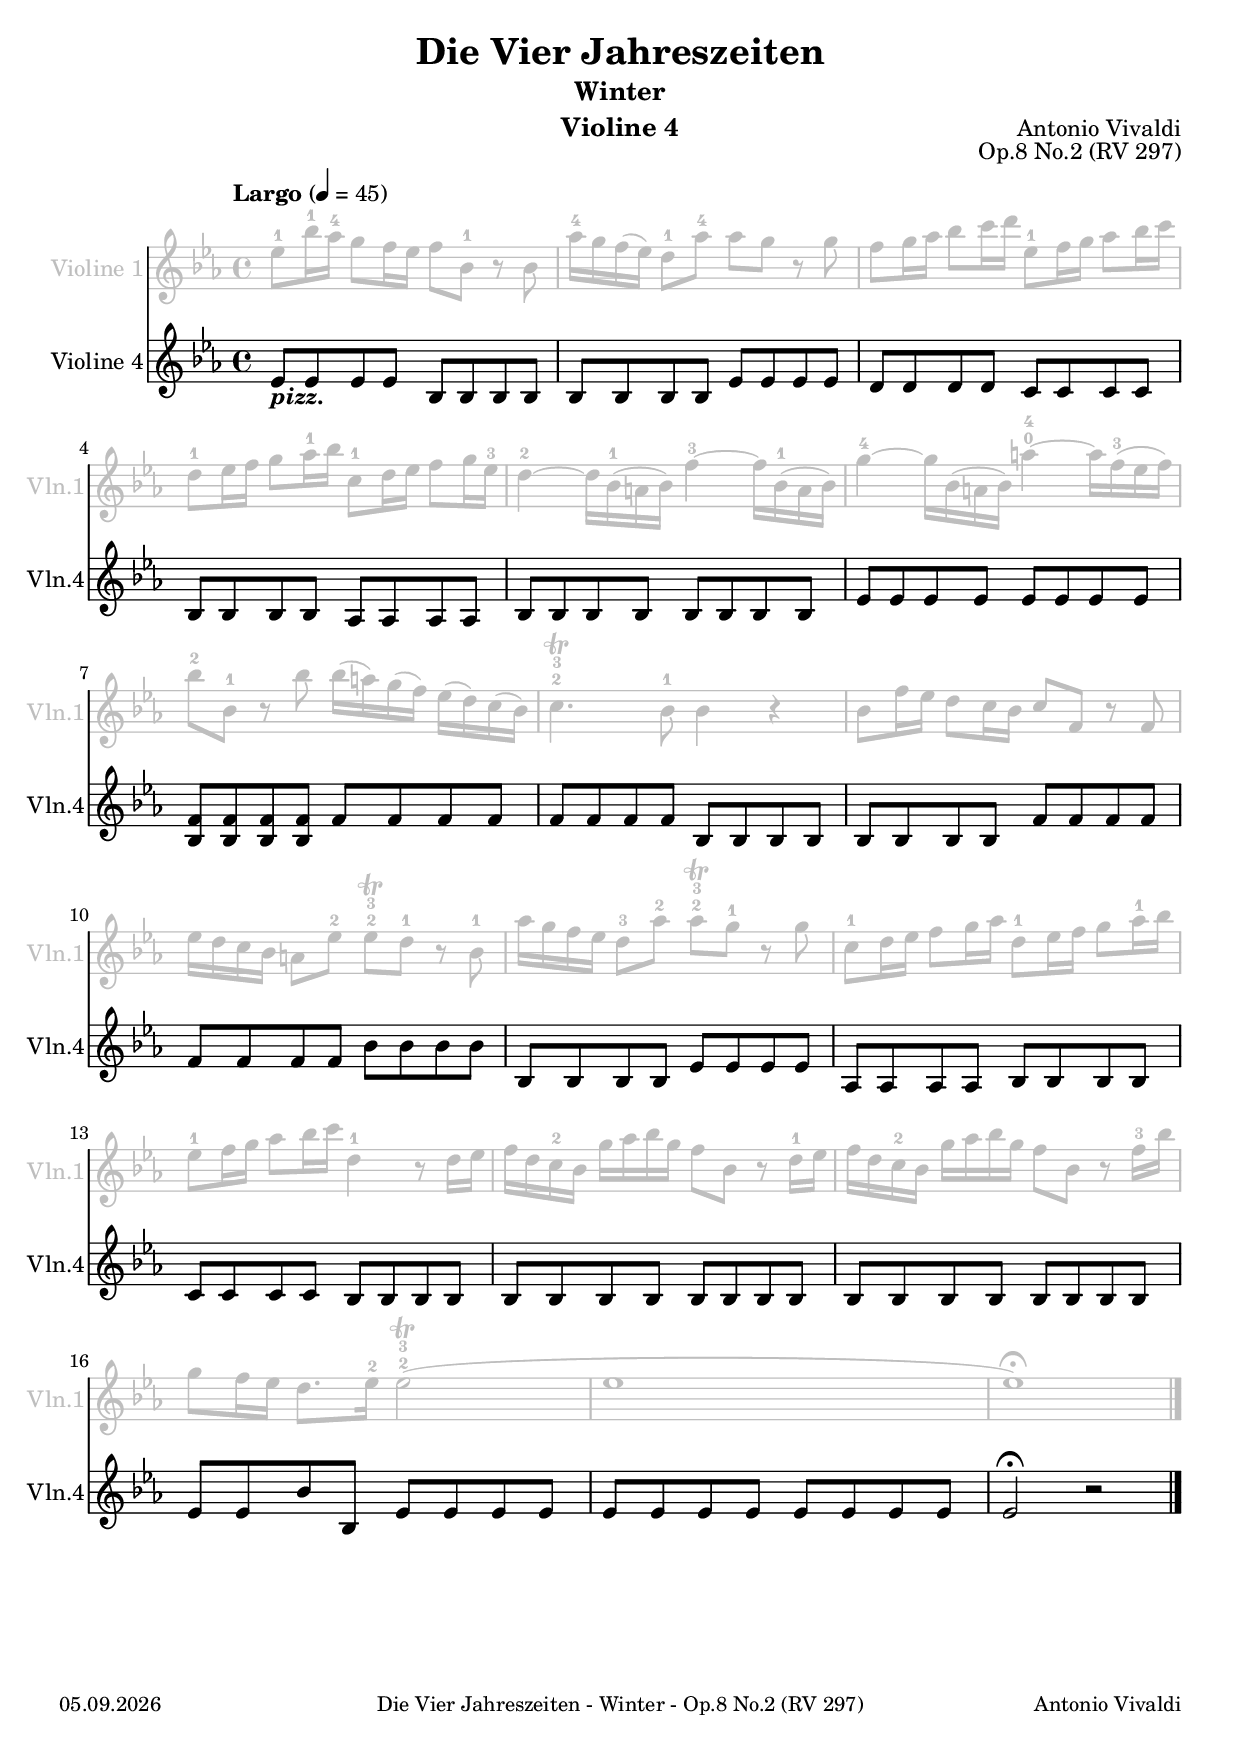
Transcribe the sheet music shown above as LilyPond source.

\version "2.18.2"

\include "../globals.ily"
\version "2.18.2"

\include "../globals.ily"

violinI = \relative c'' {
  \globalSettings
  \clef treble
  es8^1 bes'16^1 as^4 g8 f16 es f8 bes,^1 r bes | 
  as'16^4 g f( es) d8^1 as'^4 as g r g  | 
  f8 g16 as bes8 c16 d es,8^1 f16 g as8 bes16 c | 
  d,8^1 es16 f g8 as16^1 bes c,8^1 d16 es f8 g16 es^3 | 
  d4~^2 d16 bes(^1 a bes) f'4~^3 f16 bes,(^1 a bes) | 
  g'4~^4 g16 bes,( a bes) a'4~^0^4 a16 f(^3 es f) | 
  bes8^2 bes,^1 r bes' bes16( a) g( f) es( d) c( bes)
  c4.\trill^2^3 bes8^1 bes4 r |
  bes8 f'16 es d8 c16 bes c8 f, r f |
  es'16 d c bes a8 es'^2 es\trill^2^3 d^1 r bes^1 |
  as'16 g f es d8^3 as'^2 as\trill^2^3 g^1 r g |
  c,8^1 d16 es f8 g16 as d,8^1 es16 f g8 as16^1 bes |
  es,8^1 f16 g as8 bes16 c d,4^1 r8 d16 es |
  f d c^2 bes g' as bes g f8 bes, r d16^1 es |
  f16 d c^2 bes g' as bes g f8 bes, r f'16^3 bes |
  g8 f16 es d8. es16^2 es2^2^3( \trill |
  es1 |
  es) \fermata
  \bar "|."
}

\version "2.18.2"

\include "../globals.ily"

violinIV = \relative c' {
  \globalSettings
  \clef treble
  es8_\markup{ \bold \italic pizz. } es es es bes bes bes bes |
  bes bes bes bes es es es es |
  d d d d c c c c |
  bes bes bes bes as as as as |
  bes bes bes bes bes bes bes bes |
  es es es es es es es es |
  <bes f'> <bes f'> <bes f'> <bes f'> f' f f f |
  f f f f bes, bes bes bes |
  bes bes bes bes f' f f f |
  f f f f bes bes bes bes | 
  bes, bes bes bes es es es es |
  as, as as as bes bes bes bes |
  c c c c bes bes bes bes |
  bes bes bes bes bes bes bes bes |
  bes bes bes bes bes bes bes bes |
  es es bes' bes, es es es es |
  es es es es es es es es |
  es2 \fermata r
  \bar "|." 
}


\header {
  instrument = "Violine 4"
}

\score {
  <<            
    \new Staff \with { instrumentName = "Violine 1" shortInstrumentName = "Vln.1" } {
      \applyContext #(override-color-for-all-grobs (x11-color 'gray))
      \violinI 
    }    
    \new Staff \with { instrumentName = "Violine 4" shortInstrumentName = "Vln.4" } { \violinIV }
    
  >>
  \layout { 
    indent = 1.5\cm
    short-indent = 0.5\cm
  }
}
